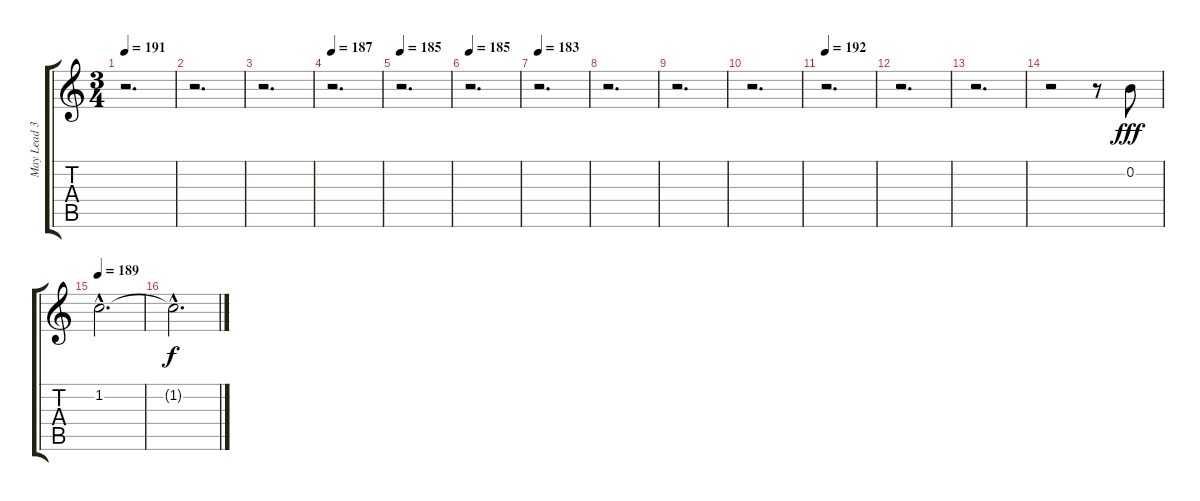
\track ("May Lead 3" "May Lead 3") {instrument distortionguitar}
\staff {score tabs}
\tuning (E4 B3 G3 D3 A2 E2) {hide}
\ts (3 4)
\tempo 191
\clef g2
\ks c
r.2{d dy fff} |
r.2{d} |
r.2{d} |
\tempo 187
r.2{d} |
\tempo 185
r.2{d} |
\tempo 185
r.2{d} |
\tempo 183
r.2{d} |
r.2{d} |
r.2{d} |
r.2{d} |
\tempo 192
r.2{d} |
r.2{d} |
r.2{d} |
r.2 r.8 0.2.8 |
\tempo 189
1.2{hac}.2{d} |
1.2{hac t}.2{d dy f}
